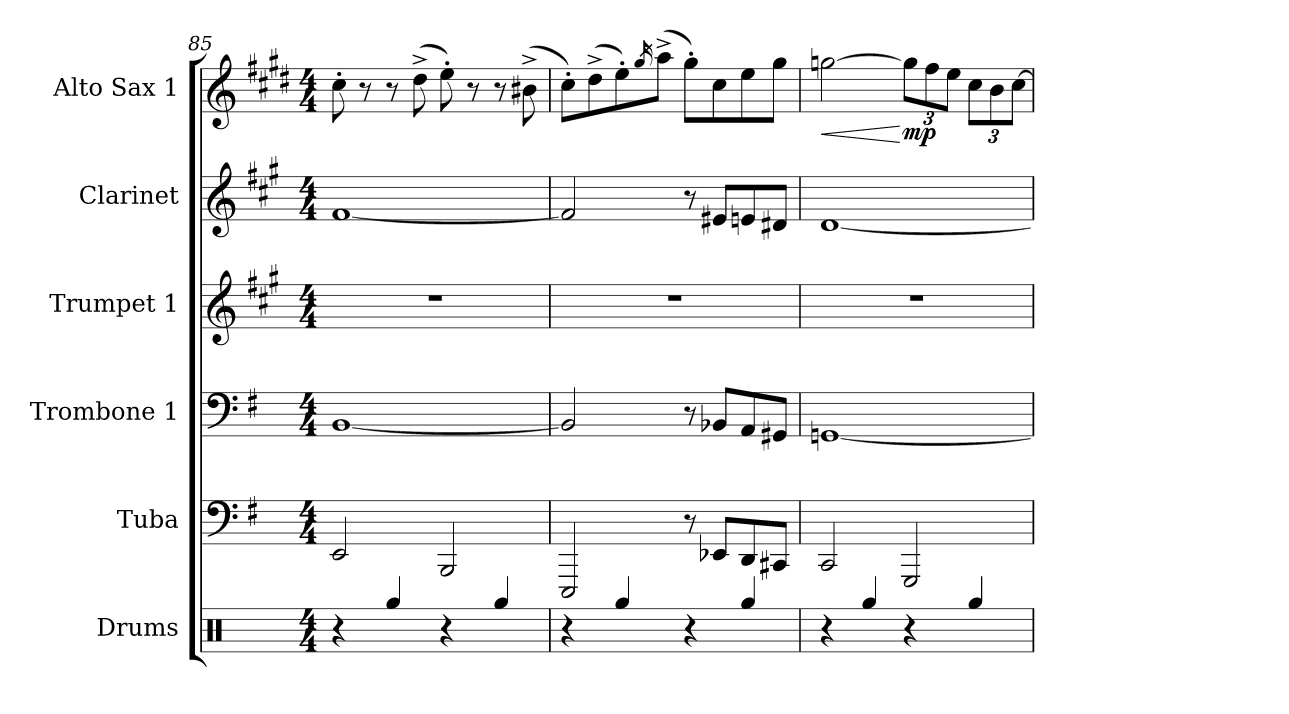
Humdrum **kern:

**kern	**kern	**kern	**kern	**kern	**kern	**dynam
*part6	*part5	*part4	*part3	*part2	*part1	*part1
*staff6	*staff5	*staff4	*staff3	*staff2	*staff1	*staff1
*I"Drums	*I"Tuba	*I"Trombone 1	*I"Trumpet 1	*I"Clarinet	*I"Alto Sax 1	*
*I'Drums	*I'Tba.	*I'Tbn. 1	*I'Tpt. 1	*I'Cl.	*I'Alto 1	*
*clefX	*clefF4	*clefF4	*clefG2	*clefG2	*clefG2	*
*	*	*	*ITrd1c2	*ITrd1c2	*ITrd5c9	*
*k[]	*k[f#]	*k[f#]	*k[f#]	*k[f#]	*k[f#]	*
*M4/4	*M4/4	*M4/4	*M4/4	*M4/4	*M4/4	*
=85	=85	=85	=85	=85	=85	=85
4r	2EE/	[1BB	1r	[1e	8e'\	.
.	.	.	.	.	8r	.
4Rgg/	.	.	.	.	8r	.
.	.	.	.	.	(8f#^\	.
4r	2BBB/	.	.	.	8g'\)	.
.	.	.	.	.	8r	.
4Rgg/	.	.	.	.	8r	.
.	.	.	.	.	(8d#X^\	.
!!LO:LB:g=z
=86	=86	=86	=86	=86	=86	=86
4r	2EEE/	2BB/]	1r	2e/]	8e'\L)	.
.	.	.	.	.	(8f#^\	.
4Rgg/	.	.	.	.	8g'\)	.
.	.	.	.	.	16qb/	.
.	.	.	.	.	(>8cc^\J	.
4r	8r	8r	.	8r	8b'\L)	.
.	8EE-X/L	8BB-X/L	.	8d#X/L	8e\	.
4Rgg/	8DD/	8AA/	.	8dn/	8g\	.
.	8CC#X/J	8GG#X/J	.	8c#X/J	8b\J	.
=87	=87	=87	=87	=87	=87	=87
!	!	!	!	!	!	!LO:HP:b
4r	2CC/	[1GGn	1r	[1c	[2b-X\	<
4Rgg/	.	.	.	.	.	.
*	*	*	*	*	*Xbrackettup	*
!	!	!	!	!	!	!LO:DY:n=1:b
4r	2GGG/	.	.	.	12b-\L]	[ mp
.	.	.	.	.	12a\	.
.	.	.	.	.	12g\J	.
4Rgg/	.	.	.	.	12e\L	.
.	.	.	.	.	12d\	.
.	.	.	.	.	[12e\J	.
=	=	=	=	=	=	=
*-	*-	*-	*-	*-	*-	*-
